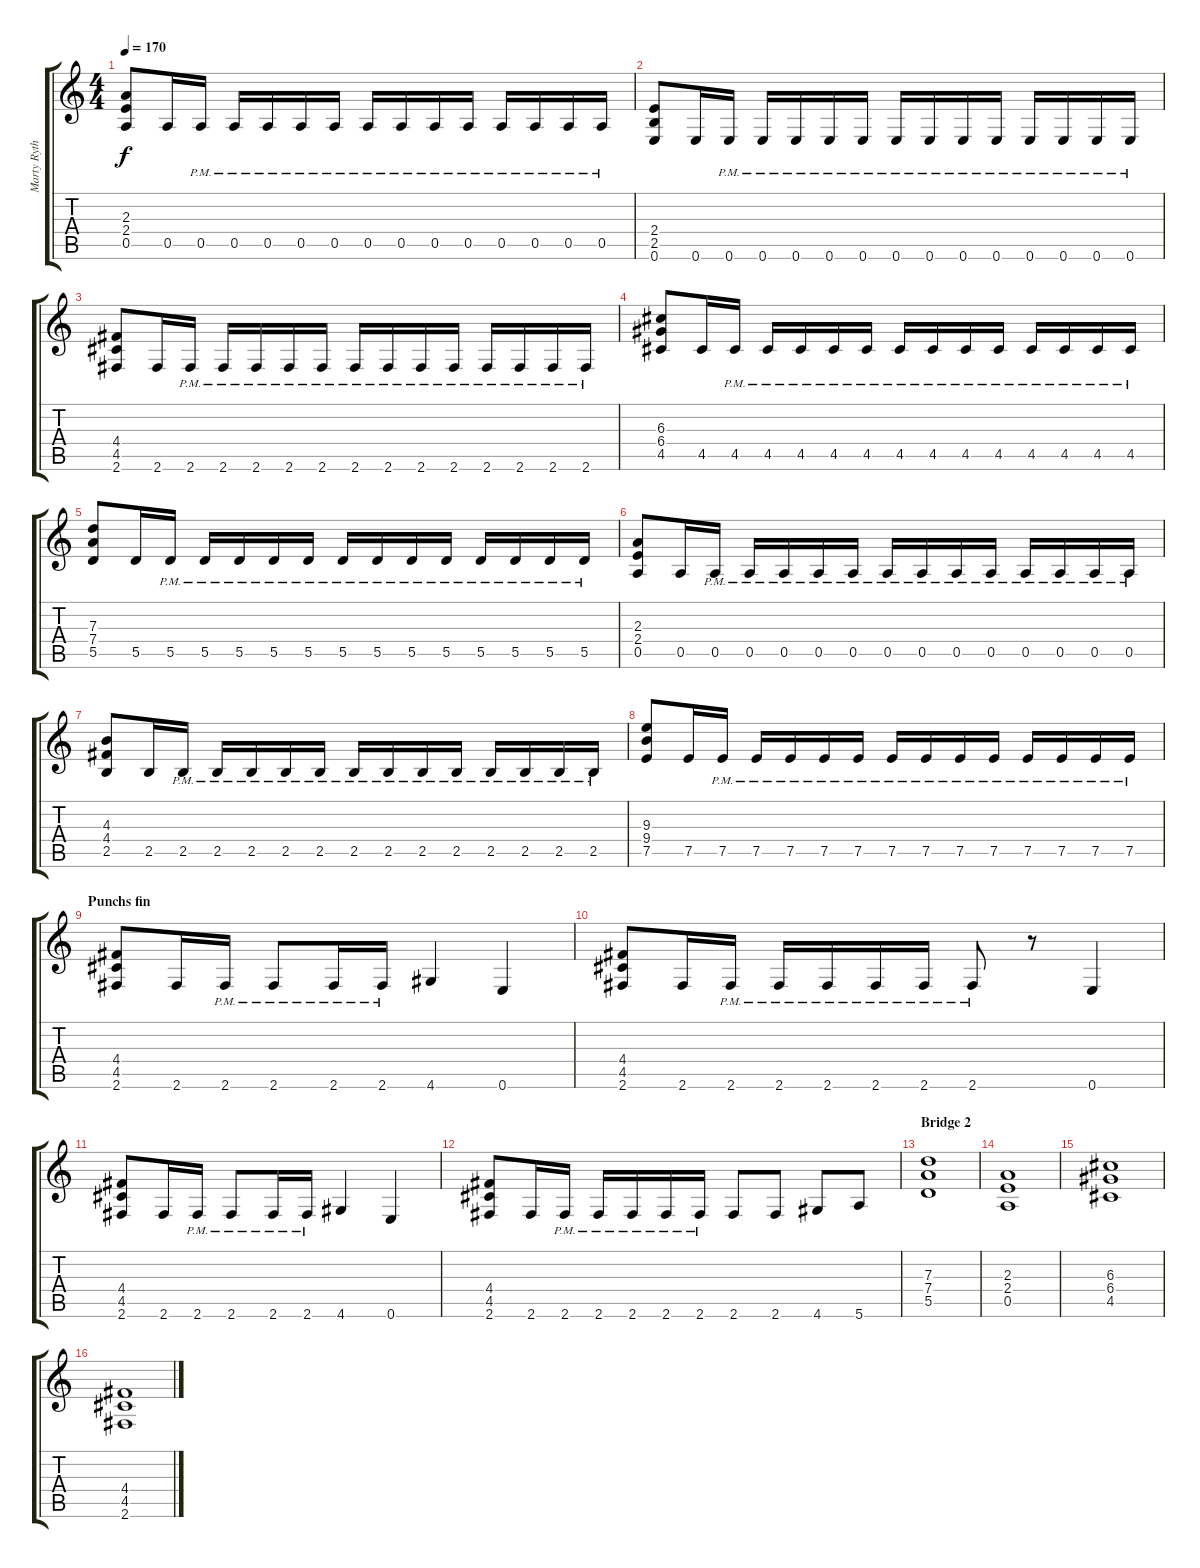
\track ("Marty Rythm" "Marty Ryth") {instrument overdrivenguitar}
\staff {score tabs}
\tuning (E4 B3 G3 D3 A2 E2) {hide}
\ts (4 4)
\section ("" "")
\tempo 170
\clef g2
\ks c
(2.3 2.4 0.5).8{dy f} 0.5.16 0.5{pm}.16 0.5{pm}.16 0.5{pm}.16 0.5{pm}.16 0.5{pm}.16 0.5{pm}.16 0.5{pm}.16 0.5{pm}.16 0.5{pm}.16 0.5{pm}.16 0.5{pm}.16 0.5{pm}.16 0.5{pm}.16 |
(2.4 2.5 0.6).8 0.6.16 0.6{pm}.16 0.6{pm}.16 0.6{pm}.16 0.6{pm}.16 0.6{pm}.16 0.6{pm}.16 0.6{pm}.16 0.6{pm}.16 0.6{pm}.16 0.6{pm}.16 0.6{pm}.16 0.6{pm}.16 0.6{pm}.16 |
(4.4 4.5 2.6).8 2.6.16 2.6{pm}.16 2.6{pm}.16 2.6{pm}.16 2.6{pm}.16 2.6{pm}.16 2.6{pm}.16 2.6{pm}.16 2.6{pm}.16 2.6{pm}.16 2.6{pm}.16 2.6{pm}.16 2.6{pm}.16 2.6{pm}.16 |
(6.3 6.4 4.5).8 4.5.16 4.5{pm}.16 4.5{pm}.16 4.5{pm}.16 4.5{pm}.16 4.5{pm}.16 4.5{pm}.16 4.5{pm}.16 4.5{pm}.16 4.5{pm}.16 4.5{pm}.16 4.5{pm}.16 4.5{pm}.16 4.5{pm}.16 |
(7.3 7.4 5.5).8 5.5.16 5.5{pm}.16 5.5{pm}.16 5.5{pm}.16 5.5{pm}.16 5.5{pm}.16 5.5{pm}.16 5.5{pm}.16 5.5{pm}.16 5.5{pm}.16 5.5{pm}.16 5.5{pm}.16 5.5{pm}.16 5.5{pm}.16 |
(2.3 2.4 0.5).8 0.5.16 0.5{pm}.16 0.5{pm}.16 0.5{pm}.16 0.5{pm}.16 0.5{pm}.16 0.5{pm}.16 0.5{pm}.16 0.5{pm}.16 0.5{pm}.16 0.5{pm}.16 0.5{pm}.16 0.5{pm}.16 0.5{pm}.16 |
(4.3 4.4 2.5).8 2.5.16 2.5{pm}.16 2.5{pm}.16 2.5{pm}.16 2.5{pm}.16 2.5{pm}.16 2.5{pm}.16 2.5{pm}.16 2.5{pm}.16 2.5{pm}.16 2.5{pm}.16 2.5{pm}.16 2.5{pm}.16 2.5{pm}.16 |
(9.3 9.4 7.5).8 7.5.16 7.5{pm}.16 7.5{pm}.16 7.5{pm}.16 7.5{pm}.16 7.5{pm}.16 7.5{pm}.16 7.5{pm}.16 7.5{pm}.16 7.5{pm}.16 7.5{pm}.16 7.5{pm}.16 7.5{pm}.16 7.5{pm}.16 |
\section ("" "Punchs fin")
(4.4 4.5 2.6).8 2.6.16 2.6{pm}.16 2.6{pm}.8 2.6{pm}.16 2.6{pm}.16 4.6.4 0.6.4 |
(4.4 4.5 2.6).8 2.6.16 2.6{pm}.16 2.6{pm}.16 2.6{pm}.16 2.6{pm}.16 2.6{pm}.16 2.6{pm}.8 r.8 0.6.4 |
(4.4 4.5 2.6).8 2.6.16 2.6{pm}.16 2.6{pm}.8 2.6{pm}.16 2.6{pm}.16 4.6.4 0.6.4 |
(4.4 4.5 2.6).8 2.6.16 2.6{pm}.16 2.6{pm}.16 2.6{pm}.16 2.6{pm}.16 2.6{pm}.16 2.6.8 2.6.8 4.6.8 5.6.8 |
\section ("" "Bridge 2")
(7.3 7.4 5.5).1 |
(2.3 2.4 0.5).1 |
(6.3 6.4 4.5).1 |
(4.4 4.5 2.6).1
